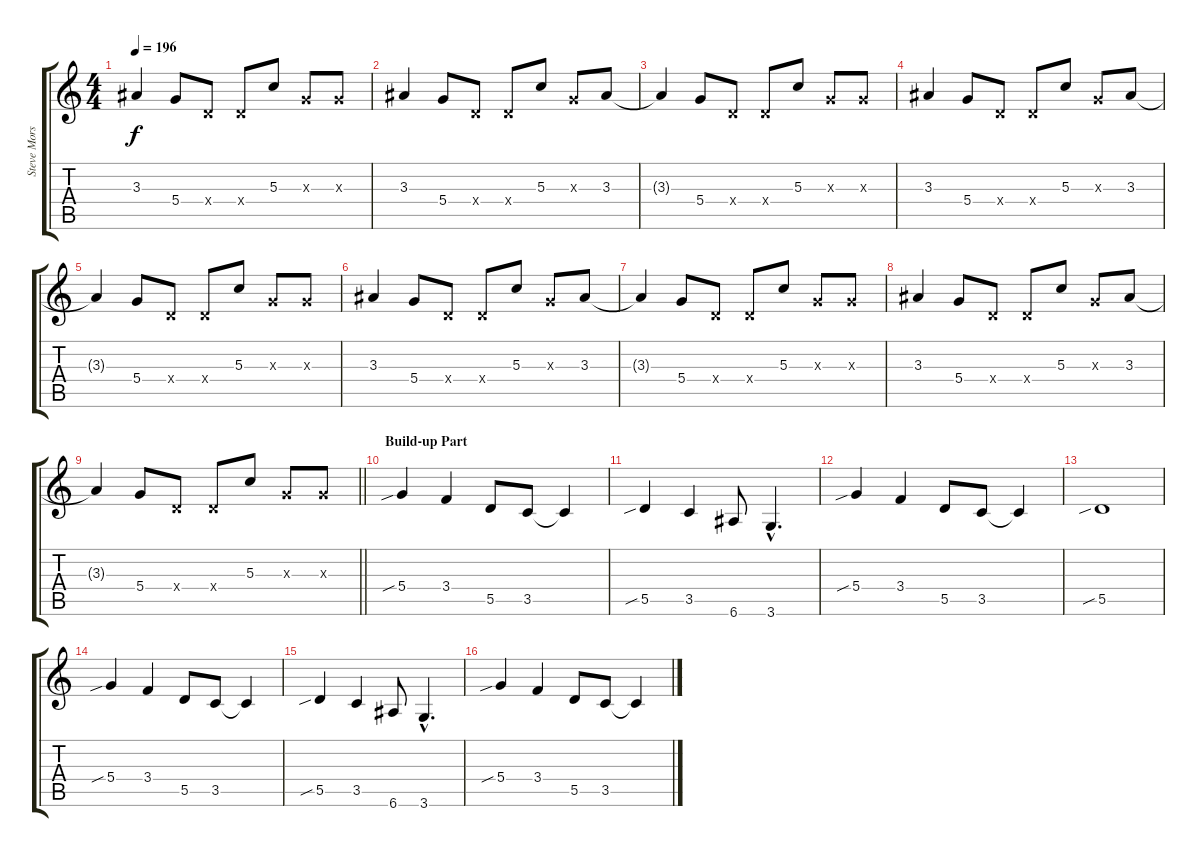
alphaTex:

\track ("Steve Morse" "Steve Mors") {instrument distortionguitar}
\staff {score tabs}
\tuning (E4 B3 G3 D3 A2 E2) {hide}
\ts (4 4)
\tempo 196
\clef g2
\ks c
3.3{t}.4{dy f} 5.4.8 0.4{x}.8 0.4{x}.8 5.3.8 0.3{x}.8 0.3{x}.8 |
3.3.4 5.4.8 0.4{x}.8 0.4{x}.8 5.3.8 0.3{x}.8 3.3.8 |
3.3{t}.4 5.4.8 0.4{x}.8 0.4{x}.8 5.3.8 0.3{x}.8 0.3{x}.8 |
3.3.4 5.4.8 0.4{x}.8 0.4{x}.8 5.3.8 0.3{x}.8 3.3.8 |
3.3{t}.4 5.4.8 0.4{x}.8 0.4{x}.8 5.3.8 0.3{x}.8 0.3{x}.8 |
3.3.4 5.4.8 0.4{x}.8 0.4{x}.8 5.3.8 0.3{x}.8 3.3.8 |
3.3{t}.4 5.4.8 0.4{x}.8 0.4{x}.8 5.3.8 0.3{x}.8 0.3{x}.8 |
3.3.4 5.4.8 0.4{x}.8 0.4{x}.8 5.3.8 0.3{x}.8 3.3.8 |
\barLineRight lightlight
3.3{t}.4 5.4.8 0.4{x}.8 0.4{x}.8 5.3.8 0.3{x}.8 0.3{x}.8 |
\section ("" "Build-up Part")
5.4{sib}.4 3.4.4 5.5.8 3.5.8 3.5{t}.4 |
5.5{sib}.4 3.5.4 6.6.8 3.6{hac}.4{d} |
5.4{sib}.4 3.4.4 5.5.8 3.5.8 3.5{t}.4 |
5.5{sib}.1 |
5.4{sib}.4 3.4.4 5.5.8 3.5.8 3.5{t}.4 |
5.5{sib}.4 3.5.4 6.6.8 3.6{hac}.4{d} |
5.4{sib}.4 3.4.4 5.5.8 3.5.8 3.5{t}.4
